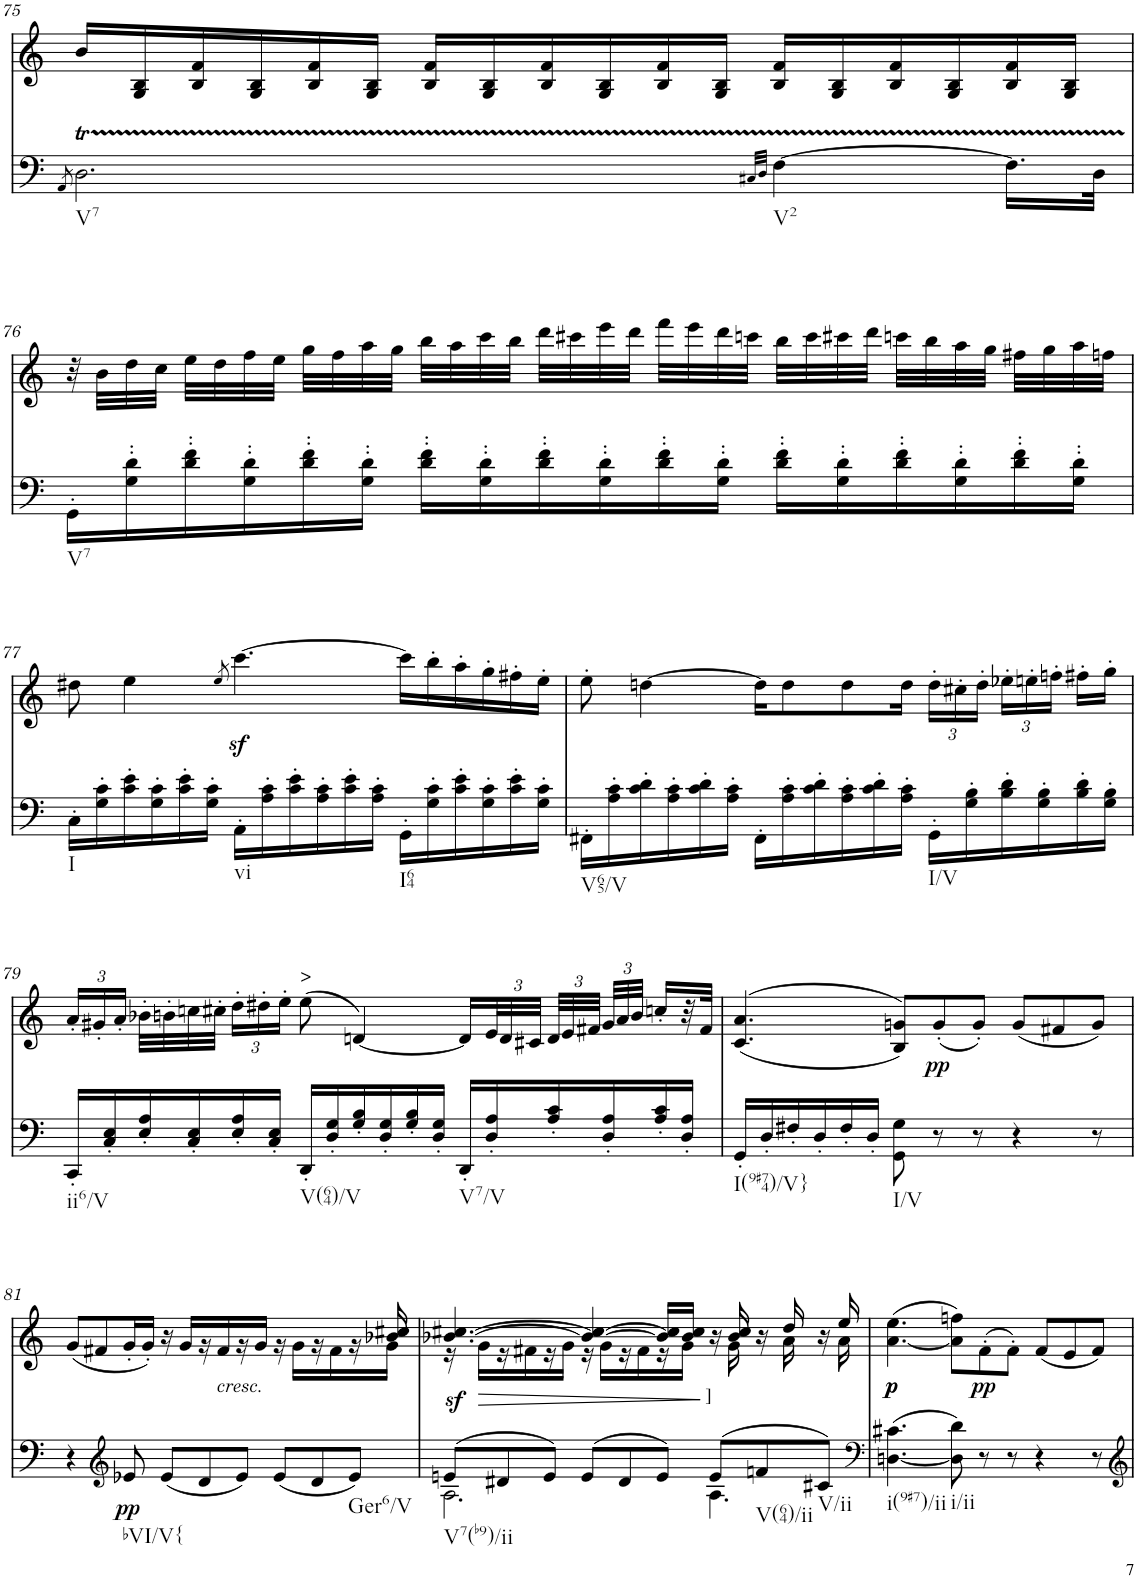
**kern	**dynam	**kern	**text	**dynam
*part2	*part2	*part1	*part1	*part1
*staff2	*staff2	*staff1	*staff1	*staff1
*I"Piano	*	*I"Piano	*	*
*I'Pno	*	*I'Pno	*	*
!!LO:PB:g=z
*clefF4	*	*clefG2	*	*
*k[]	*	*k[]	*	*
*M9/8	*	*M9/8	*	*
=75	=75	=75	=75	=75
8qAA/	.	.	.	.
!LO:TX:b:t=V7	!	!	!	!
2.DT\	.	16b/LL	.	.
.	.	16G/ 16B/	.	.
.	.	16B/ 16f/	.	.
.	.	16G/ 16B/	.	.
.	.	16B/ 16f/	.	.
.	.	16G/ 16B/JJ	.	.
.	.	16B/ 16f/LL	.	.
.	.	16G/ 16B/	.	.
.	.	16B/ 16f/	.	.
.	.	16G/ 16B/	.	.
.	.	16B/ 16f/	.	.
.	.	16G/ 16B/JJ	.	.
32qC#X/LLL	.	.	.	.
32qD/JJJ	.	.	.	.
!LO:TX:b:t=V2	!	!	!	!
[4F\	.	16B/ 16f/LL	.	.
.	.	16G/ 16B/	.	.
.	.	16B/ 16f/	.	.
.	.	16G/ 16B/	.	.
16.F\LL]	.	16B/ 16f/	.	.
.	.	16G/ 16B/JJ	.	.
32DTTT\JJk	.	.	.	.
!!LO:LB:g=z
=76	=76	=76	=76	=76
!LO:TX:b:t=V7	!	!	!	!
16GG'\LL	.	32r	.	.
.	.	32b\LLL	.	.
16G\' 16d\'	.	32dd\	.	.
.	.	32cc\JJJ	.	.
16d\' 16f\'	.	32ee\LLL	.	.
.	.	32dd\	.	.
16G\' 16d\'	.	32ff\	.	.
.	.	32ee\JJJ	.	.
16d\' 16f\'	.	32gg\LLL	.	.
.	.	32ff\	.	.
16G\' 16d\'JJ	.	32aa\	.	.
.	.	32gg\JJJ	.	.
16d\' 16f\'LL	.	32bb\LLL	.	.
.	.	32aa\	.	.
16G\' 16d\'	.	32ccc\	.	.
.	.	32bb\JJJ	.	.
16d\' 16f\'	.	32ddd\LLL	.	.
.	.	32ccc#X\	.	.
16G\' 16d\'	.	32eee\	.	.
.	.	32ddd\JJJ	.	.
16d\' 16f\'	.	32fff\LLL	.	.
.	.	32eee\	.	.
16G\' 16d\'JJ	.	32ddd\	.	.
.	.	32cccn\JJJ	.	.
16d\' 16f\'LL	.	32bb\LLL	.	.
.	.	32ccc\	.	.
16G\' 16d\'	.	32ccc#X\	.	.
.	.	32ddd\JJJ	.	.
16d\' 16f\'	.	32cccn\LLL	.	.
.	.	32bb\	.	.
16G\' 16d\'	.	32aa\	.	.
.	.	32gg\JJJ	.	.
16d\' 16f\'	.	32ff#X\LLL	.	.
.	.	32gg\	.	.
16G\' 16d\'JJ	.	32aa\	.	.
.	.	32ffn\JJJ	.	.
!!LO:LB:g=z
=77	=77	=77	=77	=77
!LO:TX:b:t=I	!	!	!	!
16C'\LL	.	8dd#X\	.	.
16G\' 16c\'	.	.	.	.
16c\' 16e\'	.	4ee\	.	.
16G\' 16c\'	.	.	.	.
16c\' 16e\'	.	.	.	.
16G\' 16c\'JJ	.	.	.	.
.	.	8qee/	.	.
!LO:TX:b:t=vi	!	!	!	!
!	!	!	!LO:LY:b	!
16AA'\LL	.	[4.cccz<\	sf	.
16A\' 16c\'	.	.	.	.
16c\' 16e\'	.	.	.	.
16A\' 16c\'	.	.	.	.
16c\' 16e\'	.	.	.	.
16A\' 16c\'JJ	.	.	.	.
!LO:TX:b:t=I64	!	!	!	!
16GG'\LL	.	16ccc\LL]	.	.
16G\' 16c\'	.	16bb'\	.	.
16c\' 16e\'	.	16aa'\	.	.
16G\' 16c\'	.	16gg'\	.	.
16c\' 16e\'	.	16ff#X'\	.	.
16G\' 16c\'JJ	.	16ee'\JJ	.	.
=78	=78	=78	=78	=78
!LO:TX:b:t=V65/V	!	!	!	!
!	!	!	!LO:LY:b	!
16FF#X'\LL	.	8ee'\	<	.
16A\' 16c\'	.	.	.	.
16c\' 16d\'	.	[4ddn\	.	.
16A\' 16c\'	.	.	.	.
16c\' 16d\'	.	.	.	.
16A\' 16c\'JJ	.	.	.	.
16FF#'\LL	.	16dd\KL]	.	.
16A\' 16c\'	.	8dd\	.	.
16c\' 16d\'	.	.	.	.
16A\' 16c\'	.	8dd\	.	.
16c\' 16d\'	.	.	.	.
16A\' 16c\'JJ	.	16dd\Jk	.	.
*	*	*Xbrackettup	*	*
!LO:TX:b:t=I/V	!	!	!	!
16GG'\LL	.	24dd'\LL	.	.
.	.	24cc#X'\	.	.
16G\' 16B\'	.	.	.	.
.	.	24dd'\JJ	.	.
16B\' 16d\'	.	24ee-X'\LL	.	.
.	.	24een'\	.	.
16G\' 16B\'	.	.	.	.
.	.	24ffn'\JJ	.	.
16B\' 16d\'	.	16ff#X'\LL	.	.
16G\' 16B\'JJ	.	16gg'\JJ	.	.
!!LO:LB:g=z
=79	=79	=79	=79	=79
!LO:TX:b:t=ii6/V	!	!	!	!
16CC'/LL	.	24a'/LL	.	.
.	.	24g#X'/	.	.
16C/' 16E/'	.	.	.	.
.	.	24a'/JJ	.	.
16E/' 16A/'	.	32b-X'\LLL	.	.
.	.	32bn'\	.	.
16C/' 16E/'	.	32ccn\	.	.
.	.	32cc#X'\JJJ	.	.
16E/' 16A/'	.	24dd'\LL	.	.
.	.	24dd#X'\	.	.
16C/' 16E/'JJ	.	.	.	.
.	.	24ee'\JJ	.	.
!LO:TX:b:t=V(64)/V	!	!	!	!
!	!	!	!LO:LY:a	!
16DD'/LL	.	(8ee\	>	.
16D/' 16G/'	.	.	.	.
16G/' 16B/'	.	[4dn/)	.	.
16D/' 16G/'	.	.	.	.
16G/' 16B/'	.	.	.	.
16D/' 16G/'JJ	.	.	.	.
!LO:TX:b:t=V7/V	!	!	!	!
16DD'/LL	.	16d/LL]	.	.
16D/' 16A/'	.	48e/L	.	.
.	.	48d/	.	.
.	.	48c#X/JJJ	.	.
16A/' 16c/'	.	48d/LLL	.	.
.	.	48e/	.	.
.	.	48f#X/JJJ	.	.
16D/' 16A/'	.	48g#/LLL	.	.
.	.	48a/	.	.
.	.	48b/JJJ	.	.
16A/' 16c/'	.	16ccn'/LL	.	.
16D/' 16A/'JJ	.	32r	.	.
.	.	32f#/JJJ	.	.
=80	=80	=80	=80	=80
!LO:TX:b:t=I(9#74)/V}	!	!	!	!
16GG'/LL	.	(>(4.c/ 4.a/	.	.
16D'/	.	.	.	.
16F#X'/	.	.	.	.
16D'/	.	.	.	.
16F#'/	.	.	.	.
16D'/JJ	.	.	.	.
!LO:TX:b:t=I/V	!	!	!	!
8GG\ 8G\	.	8B/ 8gn/L))	.	.
!	!	!	!LO:LY:b	!LO:DY:b
8r	.	(8g'/	pp	pp
8r	.	8g'/J)	.	.
4r	.	(8g/L	.	.
.	.	8f#X/	.	.
8r	.	8g/J)	.	.
!!LO:LB:g=z
=81	=81	=81	=81	=81
*	*	*^	*	*
4r	.	(<8g/L	2.ryy	.	.
.	.	8f#X/	.	.	.
*clefG2	*	*	*	*	*
!LO:TX:b:t=bVI/V{	!	!	!	!	!
!	!LO:DY:b	!	!	!	!
8e-X/	pp	16g'</L	.	.	.
.	.	16g'</JJ)	.	.	.
(8e-/L	.	16r	.	.	.
.	.	16g/LL	.	.	.
8d/	.	16r	.	.	.
!	!	!LO:TX:b:i:t=cresc.	!	!	!
.	.	16f#/	.	.	.
8e-/J)	.	16r	.	.	.
.	.	16g/JJ	.	.	.
(8e-/L	.	4ryy	16r	.	.
.	.	.	16g\LL	.	.
8d/	.	.	16r	.	.
.	.	.	16f#\	.	.
!LO:TX:b:t=Ger6/V	!	!	!	!	!
8e-/J)	.	16ryy	16r	.	.
.	.	16b-X/ 16cc#X/	16g\JJ	.	.
=82	=82	=82	=82	=82	=82
*^	*	*	*	*	*
!LO:TX:b:t=V7(b9)/ii	!	!	!	!	!	!
!	!	!LO:DY:a	!	!	!	!
(8en/L	2.A\	sf	[4.b-X/ [4.cc#X/	16r	sf >	.
.	.	.	.	16g\LL	.	.
8d#X/	.	.	.	16r	.	.
.	.	.	.	16f#X\	.	.
8e/J)	.	.	.	16r	.	.
.	.	.	.	16g\JJ	.	.
(8e/L	.	.	4b-/_ 4cc#/_	16r	.	.
.	.	.	.	16g\LL	.	.
8d#/	.	.	.	16r	.	.
.	.	.	.	16f#\	.	.
8e/J)	.	.	16b-/] 16cc#/]LL	16r	.	.
!	!	!	!	!	!LO:LY:b	!
.	.	.	16b-/ 16cc#/JJ	16g\JJ	]	.
(8e/L	4.A\	.	16r	16ryy	.	.
.	.	.	16b-/ 16cc#/	16g\	.	.
!LO:TX:b:t=V(64)/ii	!	!	!	!	!	!
8fn/	.	.	16r	16ryy	.	.
.	.	.	16dd/	16a\	.	.
!LO:TX:b:t=V/ii	!	!	!	!	!	!
8c#X/J)	.	.	16r	16ryy	.	.
.	.	.	16ee/	16a\	.	.
*v	*v	*	*	*	*	*
*	*	*v	*v	*	*
=83	=83	=83	=83	=83
*clefF4	*	*	*	*
*	*	*^	*	*
!LO:TX:b:t=i(9#7)/ii	!	!	!	!	!
!	!	!	!	!LO:LY:b	!LO:DY:b
!	!	!	!	!	!LO:DY:n=1:b
*	*	*v	*v	*	*
(>[4.Dn\ 4.c#X\	.	(>[4.a\ 4.ee\	p	p p
!LO:TX:b:t=i/ii	!	!	!	!
8D\] 8d\)	.	8a\] 8ffn\L)	.	.
!	!	!	!LO:LY:b	!LO:DY:n=2:b
8r	.	(8f'\	pp	pp
8r	.	8f'\J)	.	.
4r	.	(8f/L	.	.
.	.	8e/	.	.
8r	.	8f/J)	.	.
=	=	=	=	=
*-	*-	*-	*-	*-
